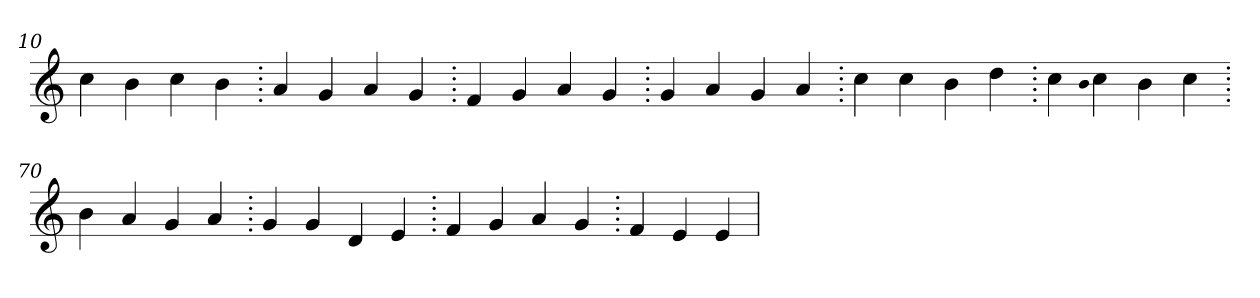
**kern
*part1
*staff1
*clefG2
=10.
4cc
4b
4cc
4b
=20.
4a
4g
4a
4g
=30.
4f
4g
4a
4g
=40.
4g
4a
4g
4a
=50.
4cc
4cc
4b
4dd
=60.
4cc
qqb
4cc
4b
4cc
=70.
4b
4a
4g
4a
=80.
4g
4g
4d
4e
=90.
4f
4g
4a
4g
=100.
4f
4e
4e
=
*-
